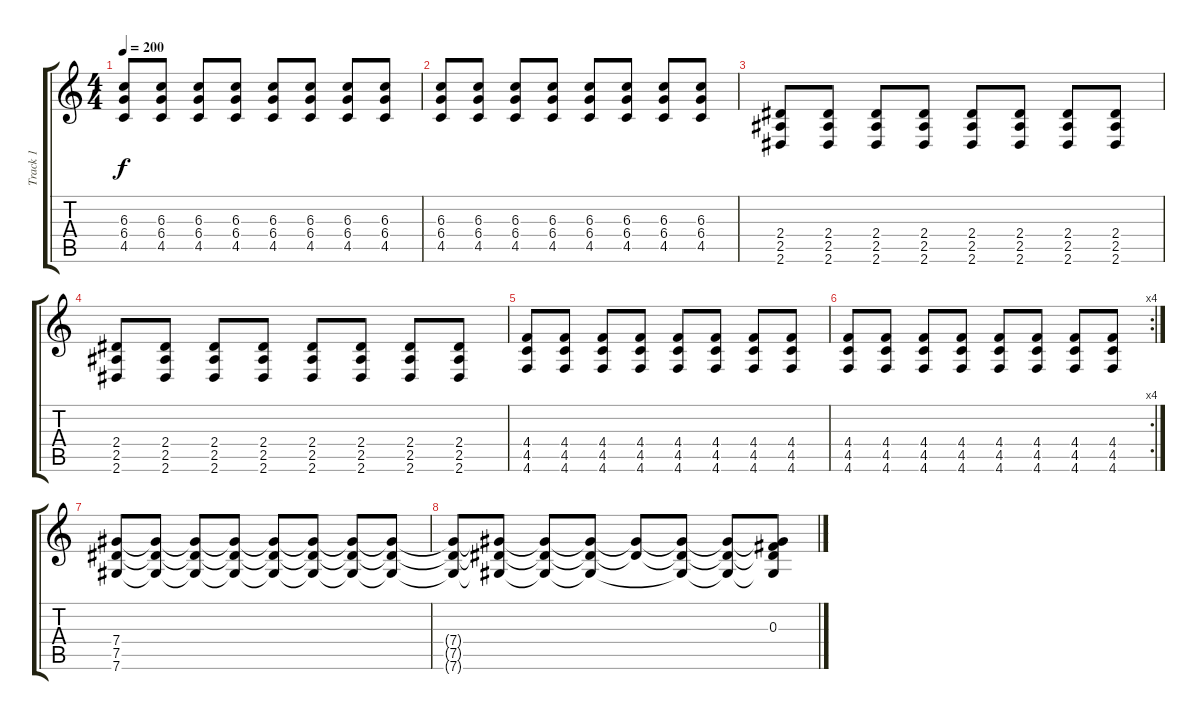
\track ("Track 1" "Track 1") {instrument distortionguitar}
\staff {score tabs}
\tuning (Eb4 Bb3 Gb3 Db3 Ab2 Db2) {hide}
\ts (4 4)
\tempo 200
\clef g2
\ks c
(6.3 6.4 4.5).8{dy f} (6.3 6.4 4.5).8 (6.3 6.4 4.5).8 (6.3 6.4 4.5).8 (6.3 6.4 4.5).8 (6.3 6.4 4.5).8 (6.3 6.4 4.5).8 (6.3 6.4 4.5).8 |
(6.3 6.4 4.5).8 (6.3 6.4 4.5).8 (6.3 6.4 4.5).8 (6.3 6.4 4.5).8 (6.3 6.4 4.5).8 (6.3 6.4 4.5).8 (6.3 6.4 4.5).8 (6.3 6.4 4.5).8 |
(2.4 2.5 2.6).8 (2.4 2.5 2.6).8 (2.4 2.5 2.6).8 (2.4 2.5 2.6).8 (2.4 2.5 2.6).8 (2.4 2.5 2.6).8 (2.4 2.5 2.6).8 (2.4 2.5 2.6).8 |
(2.4 2.5 2.6).8 (2.4 2.5 2.6).8 (2.4 2.5 2.6).8 (2.4 2.5 2.6).8 (2.4 2.5 2.6).8 (2.4 2.5 2.6).8 (2.4 2.5 2.6).8 (2.4 2.5 2.6).8 |
(4.4 4.5 4.6).8 (4.4 4.5 4.6).8 (4.4 4.5 4.6).8 (4.4 4.5 4.6).8 (4.4 4.5 4.6).8 (4.4 4.5 4.6).8 (4.4 4.5 4.6).8 (4.4 4.5 4.6).8 |
\rc 4
(4.4 4.5 4.6).8 (4.4 4.5 4.6).8 (4.4 4.5 4.6).8 (4.4 4.5 4.6).8 (4.4 4.5 4.6).8 (4.4 4.5 4.6).8 (4.4 4.5 4.6).8 (4.4 4.5 4.6).8 |
(7.4 7.5 7.6).8 (7.4{t} 7.5{t} 7.6{t}).8 (7.4{t} 7.5{t} 7.6{t}).8 (7.4{t} 7.5{t} 7.6{t}).8 (7.4{t} 7.5{t} 7.6{t}).8 (7.4{t} 7.5{t} 7.6{t}).8 (7.4{t} 7.5{t} 7.6{t}).8 (7.4{t} 7.5{t} 7.6{t}).8 |
(7.4{t} 7.5{t} 7.6{t}).8 (7.4{t} 7.5{t} 7.6{t}).8 (7.4{t} 7.5{t} 7.6{t}).8 (7.4{t} 7.5{t} 7.6{t}).8 (7.4{t} 7.5{t}).8 (7.4{t} 7.5{t} 7.6{t}).8 (7.4{t} 7.5{t} 7.6{t}).8 (0.3 7.4{t} 7.5{t} 7.6{t}).8
